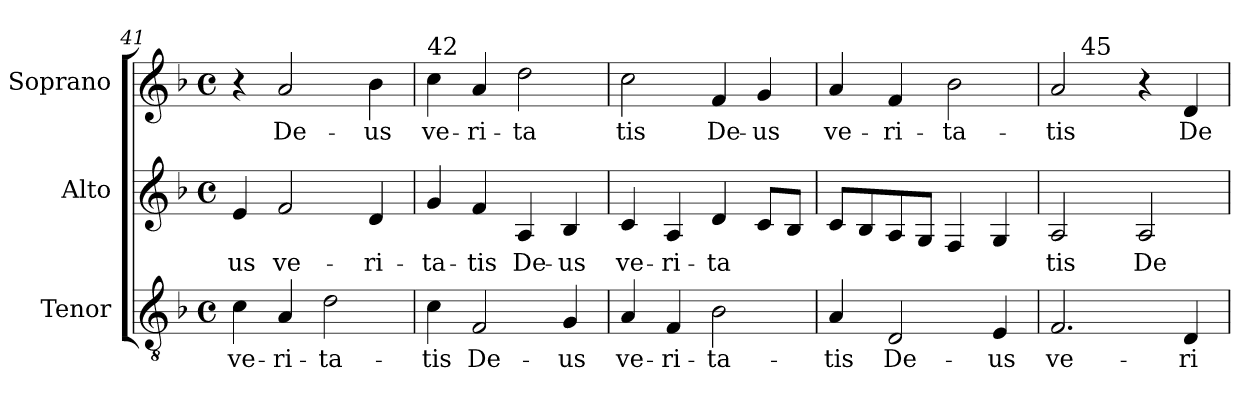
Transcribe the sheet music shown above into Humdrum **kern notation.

**kern	**text	**kern	**text	**kern	**text
*part3	*part3	*part2	*part2	*part1	*part1
*staff3	*staff3	*staff2	*staff2	*staff1	*staff1
*I"Tenor	*	*I"Alto	*	*I"Soprano	*
*I'T	*	*I'A	*	*I'S	*
*clefGv2	*	*clefG2	*	*clefG2	*
*k[b-]	*	*k[b-]	*	*k[b-]	*
*F:	*	*F:	*	*F:	*
*M4/4	*	*M4/4	*	*M4/4	*
*met(c)	*	*met(c)	*	*met(c)	*
=41	=41	=41	=41	=41	=41
4c\	ve-	4e/	-us	4r	.
4A/	-ri-	2f/	ve-	2a/	De-
2d\	-ta-	.	.	.	.
.	.	4d/	-ri-	4b-\	-us
!!LO:LB:g=z
=42	=42	=42	=42	=42	=42
!	!	!	!	!LO:TX:a:t=42	!
4c\	-tis	4g/	-ta-	4cc\	ve-
2F/	De-	4f/	-tis	4a/	-ri-
.	.	4A/	De-	2dd\	-ta
4G/	-us	4B-/	-us	.	.
=43	=43	=43	=43	=43	=43
4A/	ve-	4c/	ve-	2cc\	tis
4F/	-ri-	4A/	-ri-	.	.
2B-\	-ta-	4d/	-ta	4f/	De-
.	.	8c/L	.	4g/	-us
.	.	8B-/J	.	.	.
=44	=44	=44	=44	=44	=44
4A/	-tis	8c/L	.	4a/	ve-
.	.	8B-/	.	.	.
2D/	De-	8A/	.	4f/	-ri-
.	.	8G/J	.	.	.
.	.	4F/	.	2b-\	-ta-
4E/	-us	4G/	.	.	.
=45	=45	=45	=45	=45	=45
*	*	*	*	*^	*
2.F/	ve-	2A/	tis	2a/	8ryy	-tis
!	!	!	!	!	!LO:TX:a:t=45	!
.	.	.	.	.	2..ryy	.
.	.	2A/	De-	4r	.	.
4D/	-ri-	.	.	4d/	.	De-
*	*	*	*	*v	*v	*
=	=	=	=	=	=
*-	*-	*-	*-	*-	*-
